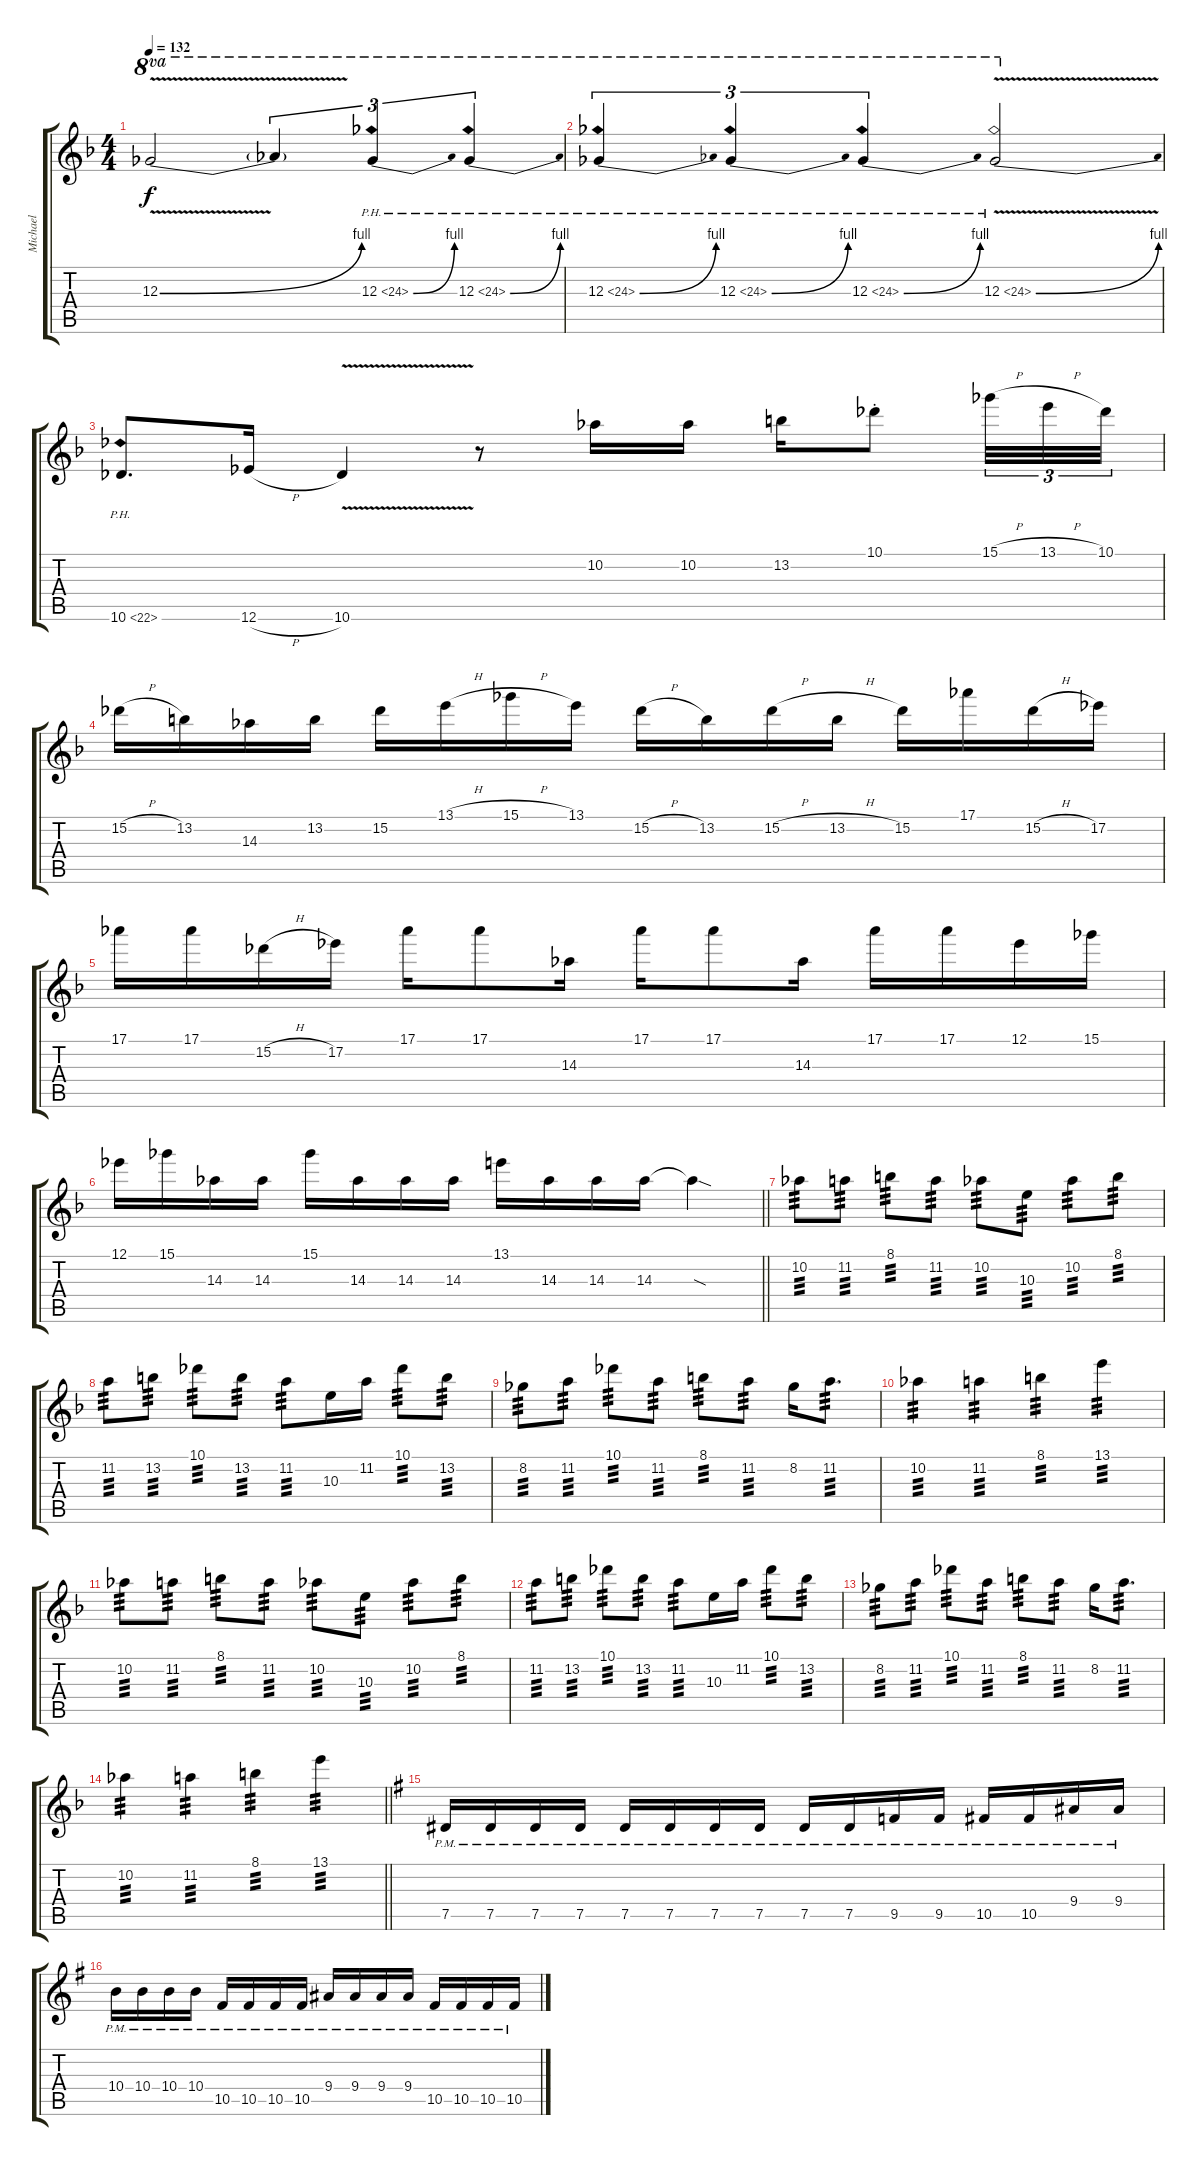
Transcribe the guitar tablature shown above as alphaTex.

\track ("Michael" "Michael") {instrument distortionguitar}
\staff {score tabs}
\tuning (Eb4 Bb3 Gb3 Db3 Ab2 Eb2) {hide}
\ts (4 4)
\tempo 132
\clef g2
\ks dminor
12.3{be (bend 0 0 60 4) v}.2{ot 8va dy f} 12.3{t}.4{tu (3 2) ot 8va} 12.3{be (bend 0 0 60 4) ph 12}.4{tu (3 2) ot 8va} 12.3{be (bend 0 0 60 4) ph 12}.4{tu (3 2) ot 8va} |
12.3{be (bend 0 0 60 4) ph 12}.4{tu (3 2) ot 8va} 12.3{be (bend 0 0 60 4) ph 12}.4{tu (3 2) ot 8va} 12.3{be (bend 0 0 60 4) ph 12}.4{tu (3 2) ot 8va} 12.3{be (bend 0 0 60 4) ph 12 v}.2{ot 8va} |
10.6{ph 12}.8{d} 12.6{h}.16 10.6{v}.4 r.8 10.2.16 10.2.16 13.2.16 10.1{st}.8 15.1{h}.32{tu (3 2)} 13.1{h}.32{tu (3 2)} 10.1.32{tu (3 2)} |
15.2{h}.16 13.2.16 14.3.16 13.2.16 15.2.16 13.1{h}.16 15.1{h}.16 13.1.16 15.2{h}.16 13.2.16 15.2{h}.16 13.2{h}.16 15.2.16 17.1.16 15.2{h}.16 17.2.16 |
17.1.16 17.1.16 15.2{h}.16 17.2.16 17.1.16 17.1.8 14.3.16 17.1.16 17.1.8 14.3.16 17.1.16 17.1.16 12.1.16 15.1.16 |
\barLineRight lightlight
12.1.16 15.1.16 14.3.16 14.3.16 15.1.16 14.3.16 14.3.16 14.3.16 13.1.16 14.3.16 14.3.16 14.3.16 14.3{sod t}.4 |
10.2.8{tp 3} 11.2.8{tp 3} 8.1.8{tp 3} 11.2.8{tp 3} 10.2.8{tp 3} 10.3.8{tp 3} 10.2.8{tp 3} 8.1.8{tp 3} |
11.2.8{tp 3} 13.2.8{tp 3} 10.1.8{tp 3} 13.2.8{tp 3} 11.2.8{tp 3} 10.3.16 11.2.16 10.1.8{tp 3} 13.2.8{tp 3} |
8.2.8{tp 3} 11.2.8{tp 3} 10.1.8{tp 3} 11.2.8{tp 3} 8.1.8{tp 3} 11.2.8{tp 3} 8.2.16 11.2.8{d tp 3} |
10.2.4{tp 3} 11.2.4{tp 3} 8.1.4{tp 3} 13.1.4{tp 3} |
10.2.8{tp 3} 11.2.8{tp 3} 8.1.8{tp 3} 11.2.8{tp 3} 10.2.8{tp 3} 10.3.8{tp 3} 10.2.8{tp 3} 8.1.8{tp 3} |
11.2.8{tp 3} 13.2.8{tp 3} 10.1.8{tp 3} 13.2.8{tp 3} 11.2.8{tp 3} 10.3.16 11.2.16 10.1.8{tp 3} 13.2.8{tp 3} |
8.2.8{tp 3} 11.2.8{tp 3} 10.1.8{tp 3} 11.2.8{tp 3} 8.1.8{tp 3} 11.2.8{tp 3} 8.2.16 11.2.8{d tp 3} |
\barLineRight lightlight
10.2.4{tp 3} 11.2.4{tp 3} 8.1.4{tp 3} 13.1.4{tp 3} |
\ks eminor
7.5{pm}.16 7.5{pm}.16 7.5{pm}.16 7.5{pm}.16 7.5{pm}.16 7.5{pm}.16 7.5{pm}.16 7.5{pm}.16 7.5{pm}.16 7.5{pm}.16 9.5{pm}.16 9.5{pm}.16 10.5{pm}.16 10.5{pm}.16 9.4{pm}.16 9.4{pm}.16 |
10.4{pm}.16 10.4{pm}.16 10.4{pm}.16 10.4{pm}.16 10.5{pm}.16 10.5{pm}.16 10.5{pm}.16 10.5{pm}.16 9.4{pm}.16 9.4{pm}.16 9.4{pm}.16 9.4{pm}.16 10.5{pm}.16 10.5{pm}.16 10.5{pm}.16 10.5{pm}.16
